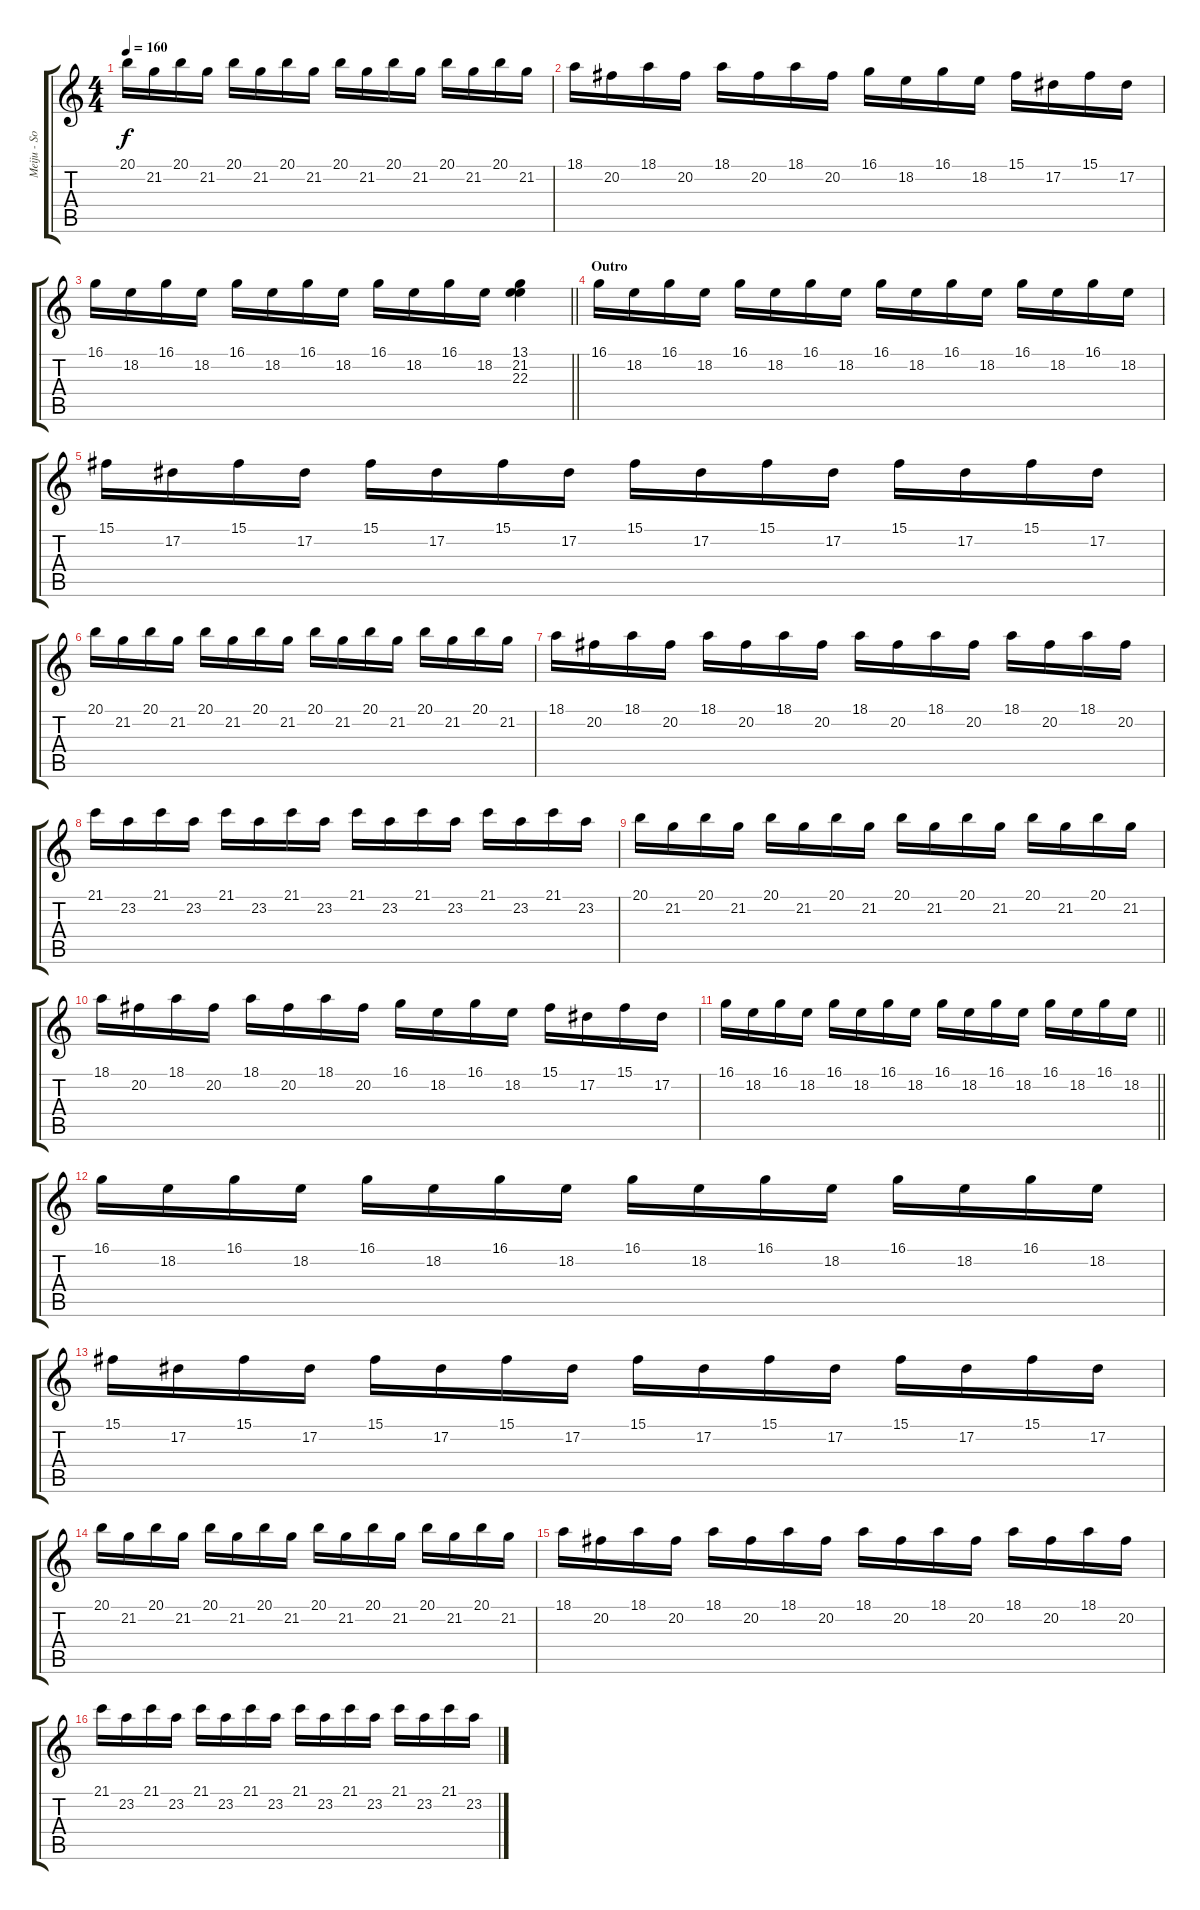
\track ("Meiju - Soft Synth" "Meiju - So") {instrument synthstrings2}
\staff {score tabs}
\tuning (Eb4 Bb3 Gb3 Db3 Ab2 Eb2) {hide}
\ts (4 4)
\tempo 160
\clef g2
\ks c
20.1.16{dy f} 21.2.16 20.1.16 21.2.16 20.1.16 21.2.16 20.1.16 21.2.16 20.1.16 21.2.16 20.1.16 21.2.16 20.1.16 21.2.16 20.1.16 21.2.16 |
18.1.16 20.2.16 18.1.16 20.2.16 18.1.16 20.2.16 18.1.16 20.2.16 16.1.16 18.2.16 16.1.16 18.2.16 15.1.16 17.2.16 15.1.16 17.2.16 |
\barLineRight lightlight
16.1.16 18.2.16 16.1.16 18.2.16 16.1.16 18.2.16 16.1.16 18.2.16 16.1.16 18.2.16 16.1.16 18.2.16 (13.1 21.2 22.3).4 |
\section ("" "Outro")
16.1.16 18.2.16 16.1.16 18.2.16 16.1.16 18.2.16 16.1.16 18.2.16 16.1.16 18.2.16 16.1.16 18.2.16 16.1.16 18.2.16 16.1.16 18.2.16 |
15.1.16 17.2.16 15.1.16 17.2.16 15.1.16 17.2.16 15.1.16 17.2.16 15.1.16 17.2.16 15.1.16 17.2.16 15.1.16 17.2.16 15.1.16 17.2.16 |
20.1.16 21.2.16 20.1.16 21.2.16 20.1.16 21.2.16 20.1.16 21.2.16 20.1.16 21.2.16 20.1.16 21.2.16 20.1.16 21.2.16 20.1.16 21.2.16 |
18.1.16 20.2.16 18.1.16 20.2.16 18.1.16 20.2.16 18.1.16 20.2.16 18.1.16 20.2.16 18.1.16 20.2.16 18.1.16 20.2.16 18.1.16 20.2.16 |
21.1.16 23.2.16 21.1.16 23.2.16 21.1.16 23.2.16 21.1.16 23.2.16 21.1.16 23.2.16 21.1.16 23.2.16 21.1.16 23.2.16 21.1.16 23.2.16 |
20.1.16 21.2.16 20.1.16 21.2.16 20.1.16 21.2.16 20.1.16 21.2.16 20.1.16 21.2.16 20.1.16 21.2.16 20.1.16 21.2.16 20.1.16 21.2.16 |
18.1.16 20.2.16 18.1.16 20.2.16 18.1.16 20.2.16 18.1.16 20.2.16 16.1.16 18.2.16 16.1.16 18.2.16 15.1.16 17.2.16 15.1.16 17.2.16 |
\barLineRight lightlight
16.1.16 18.2.16 16.1.16 18.2.16 16.1.16 18.2.16 16.1.16 18.2.16 16.1.16 18.2.16 16.1.16 18.2.16 16.1.16 18.2.16 16.1.16 18.2.16 |
16.1.16 18.2.16 16.1.16 18.2.16 16.1.16 18.2.16 16.1.16 18.2.16 16.1.16 18.2.16 16.1.16 18.2.16 16.1.16 18.2.16 16.1.16 18.2.16 |
15.1.16 17.2.16 15.1.16 17.2.16 15.1.16 17.2.16 15.1.16 17.2.16 15.1.16 17.2.16 15.1.16 17.2.16 15.1.16 17.2.16 15.1.16 17.2.16 |
20.1.16 21.2.16 20.1.16 21.2.16 20.1.16 21.2.16 20.1.16 21.2.16 20.1.16 21.2.16 20.1.16 21.2.16 20.1.16 21.2.16 20.1.16 21.2.16 |
18.1.16 20.2.16 18.1.16 20.2.16 18.1.16 20.2.16 18.1.16 20.2.16 18.1.16 20.2.16 18.1.16 20.2.16 18.1.16 20.2.16 18.1.16 20.2.16 |
21.1.16 23.2.16 21.1.16 23.2.16 21.1.16 23.2.16 21.1.16 23.2.16 21.1.16 23.2.16 21.1.16 23.2.16 21.1.16 23.2.16 21.1.16 23.2.16
